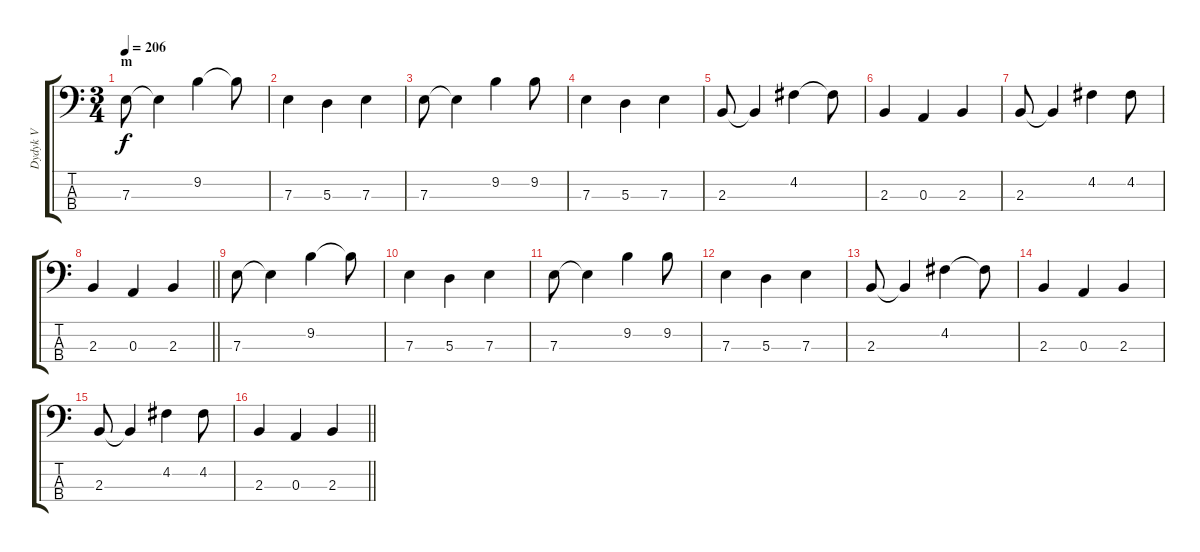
\track ("Dydyk V" "Dydyk V") {instrument acousticbass}
\staff {score tabs}
\tuning (G2 D2 A1 E1) {hide}
\ts (3 4)
\section ("" "m")
\tempo 206
\clef f4
\ks c
7.3.8{dy f} 7.3{t}.4 9.2.4 9.2{t}.8 |
7.3.4 5.3.4 7.3.4 |
7.3.8 7.3{t}.4 9.2.4 9.2.8 |
7.3.4 5.3.4 7.3.4 |
2.3.8 2.3{t}.4 4.2.4 4.2{t}.8 |
2.3.4 0.3.4 2.3.4 |
2.3.8 2.3{t}.4 4.2.4 4.2.8 |
\barLineRight lightlight
2.3.4 0.3.4 2.3.4 |
7.3.8 7.3{t}.4 9.2.4 9.2{t}.8 |
7.3.4 5.3.4 7.3.4 |
7.3.8 7.3{t}.4 9.2.4 9.2.8 |
7.3.4 5.3.4 7.3.4 |
2.3.8 2.3{t}.4 4.2.4 4.2{t}.8 |
2.3.4 0.3.4 2.3.4 |
2.3.8 2.3{t}.4 4.2.4 4.2.8 |
\barLineRight lightlight
2.3.4 0.3.4 2.3.4
